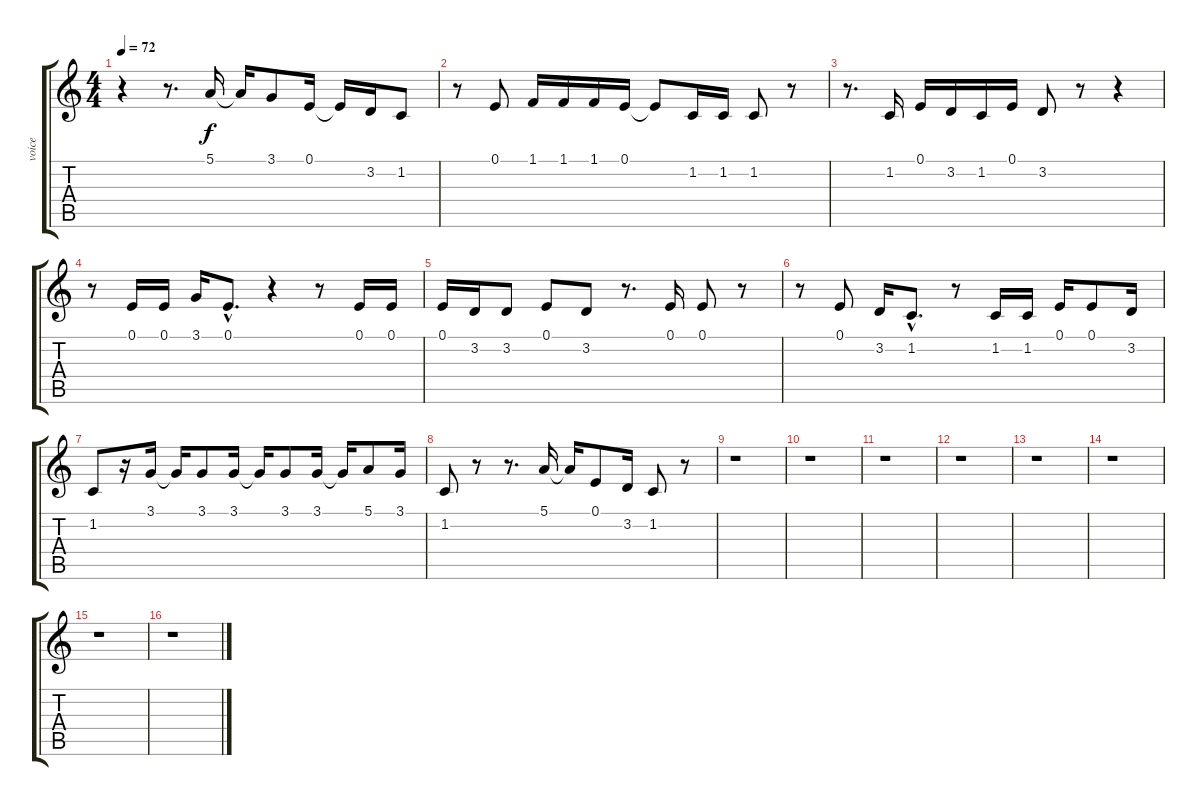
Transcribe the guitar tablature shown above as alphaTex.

\track ("voice" "voice") {instrument sopranosax}
\staff {score tabs}
\tuning (E4 B3 G3 D3 A2 E2) {hide}
\ts (4 4)
\tempo 72
\clef g2
\ks c
r.4{dy f} r.8{d} 5.1.16 5.1{t}.16 3.1.8 0.1.16 0.1{t}.16 3.2.16 1.2.8 |
r.8 0.1.8 1.1.16 1.1.16 1.1.16 0.1.16 0.1{t}.8 1.2.16 1.2.16 1.2.8 r.8 |
r.8{d} 1.2.16 0.1.16 3.2.16 1.2.16 0.1.16 3.2.8 r.8 r.4 |
r.8 0.1.16 0.1.16 3.1.16 0.1{hac}.8{d} r.4 r.8 0.1.16 0.1.16 |
0.1.16 3.2.16 3.2.8 0.1.8 3.2.8 r.8{d} 0.1.16 0.1.8 r.8 |
r.8 0.1.8 3.2.16 1.2{hac}.8{d} r.8 1.2.16 1.2.16 0.1.16 0.1.8 3.2.16 |
1.2.8 r.16 3.1.16 3.1{t}.16 3.1.8 3.1.16 3.1{t}.16 3.1.8 3.1.16 3.1{t}.16 5.1.8 3.1.16 |
1.2.8 r.8 r.8{d} 5.1.16 5.1{t}.16 0.1.8 3.2.16 1.2.8 r.8 |
r.1 |
r.1 |
r.1 |
r.1 |
r.1 |
r.1 |
r.1 |
r.1
